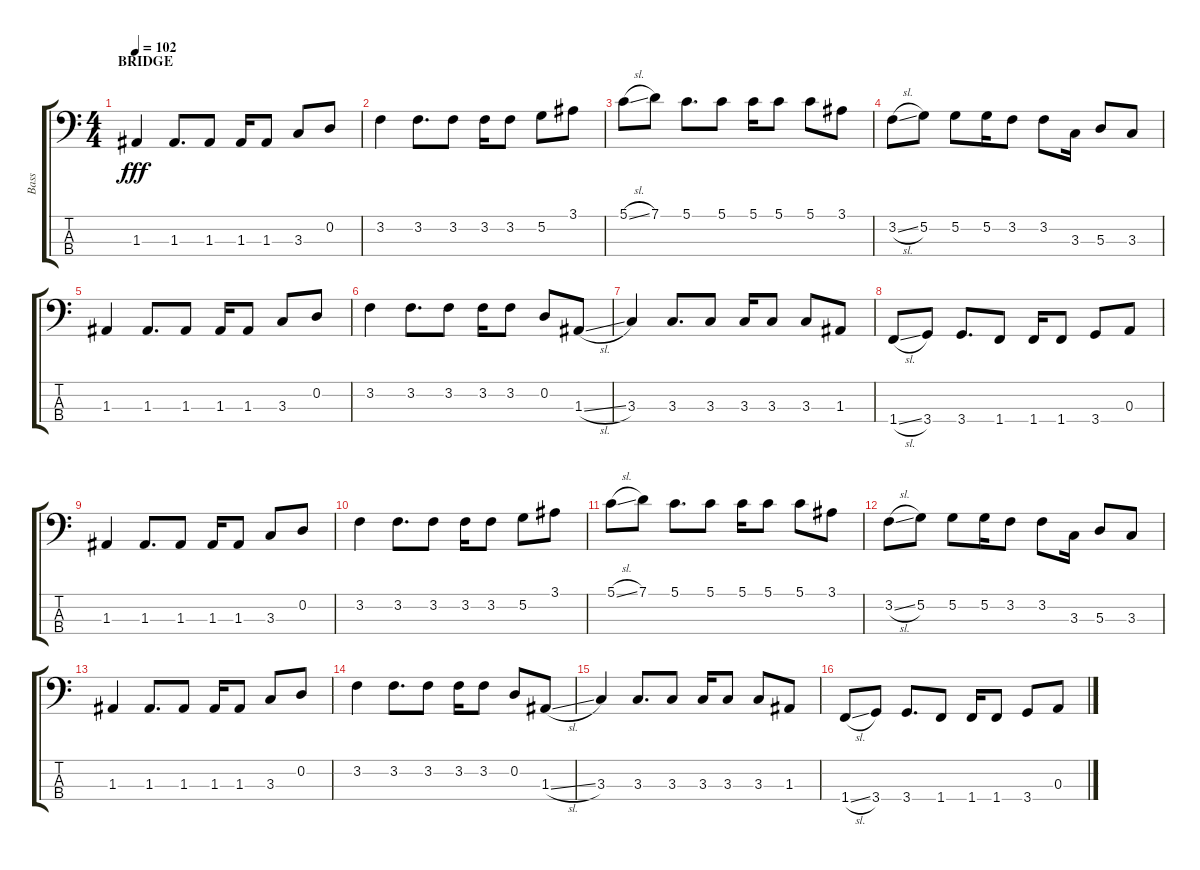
\track ("Bass" "Bass") {instrument acousticbass}
\staff {score tabs}
\tuning (G2 D2 A1 E1) {hide}
\ts (4 4)
\section ("" "BRIDGE")
\tempo 102
\clef f4
\ks c
1.3.4{dy fff} 1.3.8{d} 1.3.8 1.3.16 1.3.8 3.3.8 0.2.8 |
3.2.4 3.2.8{d} 3.2.8 3.2.16 3.2.8 5.2.8 3.1.8 |
5.1{sl}.8 7.1.8 5.1.8{d} 5.1.8 5.1.16 5.1.8 5.1.8 3.1.8 |
3.2{sl}.8 5.2.8 5.2.8 5.2.16 3.2.8 3.2.8 3.3.16 5.3.8 3.3.8 |
1.3.4 1.3.8{d} 1.3.8 1.3.16 1.3.8 3.3.8 0.2.8 |
3.2.4 3.2.8{d} 3.2.8 3.2.16 3.2.8 0.2.8 1.3{sl}.8 |
3.3.4 3.3.8{d} 3.3.8 3.3.16 3.3.8 3.3.8 1.3.8 |
1.4{sl}.8 3.4.8 3.4.8{d} 1.4.8 1.4.16 1.4.8 3.4.8 0.3.8 |
1.3.4 1.3.8{d} 1.3.8 1.3.16 1.3.8 3.3.8 0.2.8 |
3.2.4 3.2.8{d} 3.2.8 3.2.16 3.2.8 5.2.8 3.1.8 |
5.1{sl}.8 7.1.8 5.1.8{d} 5.1.8 5.1.16 5.1.8 5.1.8 3.1.8 |
3.2{sl}.8 5.2.8 5.2.8 5.2.16 3.2.8 3.2.8 3.3.16 5.3.8 3.3.8 |
1.3.4 1.3.8{d} 1.3.8 1.3.16 1.3.8 3.3.8 0.2.8 |
3.2.4 3.2.8{d} 3.2.8 3.2.16 3.2.8 0.2.8 1.3{sl}.8 |
3.3.4 3.3.8{d} 3.3.8 3.3.16 3.3.8 3.3.8 1.3.8 |
1.4{sl}.8 3.4.8 3.4.8{d} 1.4.8 1.4.16 1.4.8 3.4.8 0.3.8
